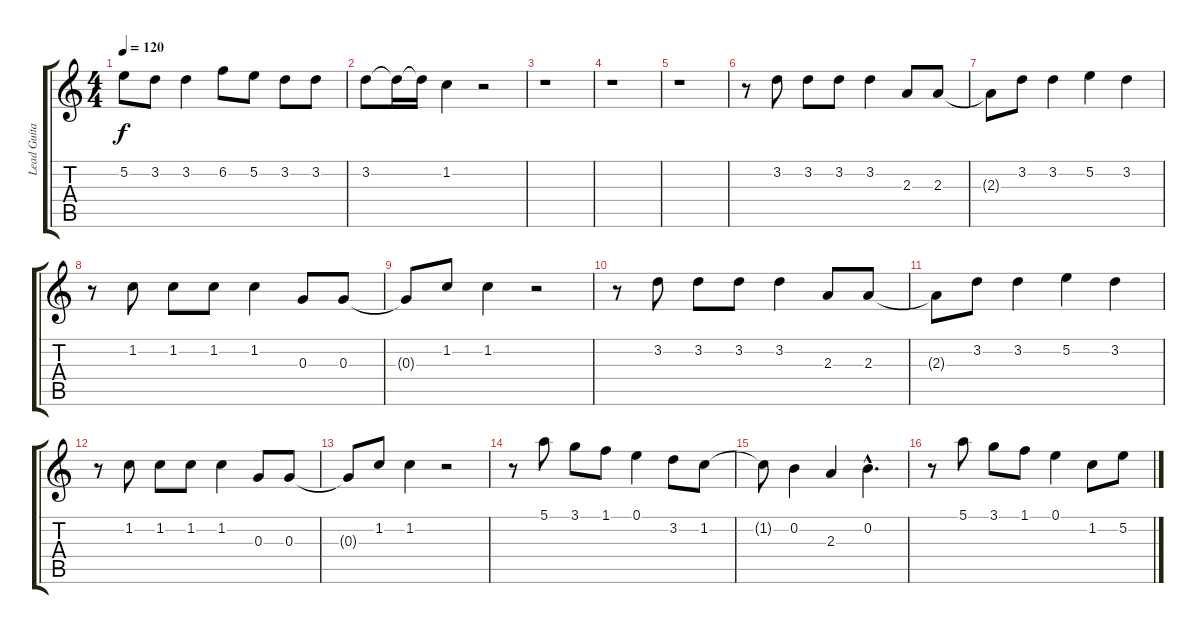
\track ("Lead Guitar" "Lead Guita") {instrument electricguitarclean}
\staff {score tabs}
\tuning (E4 B3 G3 D3 A2 E2) {hide}
\ts (4 4)
\tempo 120
\clef g2
\ks c
5.2{t}.8{dy f} 3.2.8 3.2.4 6.2.8 5.2.8 3.2.8 3.2.8 |
3.2.8 3.2{t}.16 3.2{t}.16 1.2.4 r.2 |
r.1 |
r.1 |
r.1 |
r.8 3.2.8 3.2.8 3.2.8 3.2.4 2.3.8 2.3.8 |
2.3{t}.8 3.2.8 3.2.4 5.2.4 3.2.4 |
r.8 1.2.8 1.2.8 1.2.8 1.2.4 0.3.8 0.3.8 |
0.3{t}.8 1.2.8 1.2.4 r.2 |
r.8 3.2.8 3.2.8 3.2.8 3.2.4 2.3.8 2.3.8 |
2.3{t}.8 3.2.8 3.2.4 5.2.4 3.2.4 |
r.8 1.2.8 1.2.8 1.2.8 1.2.4 0.3.8 0.3.8 |
0.3{t}.8 1.2.8 1.2.4 r.2 |
r.8 5.1.8 3.1.8 1.1.8 0.1.4 3.2.8 1.2.8 |
1.2{t}.8 0.2.4 2.3.4 0.2{hac}.4{d} |
r.8 5.1.8 3.1.8 1.1.8 0.1.4 1.2.8 5.2.8
